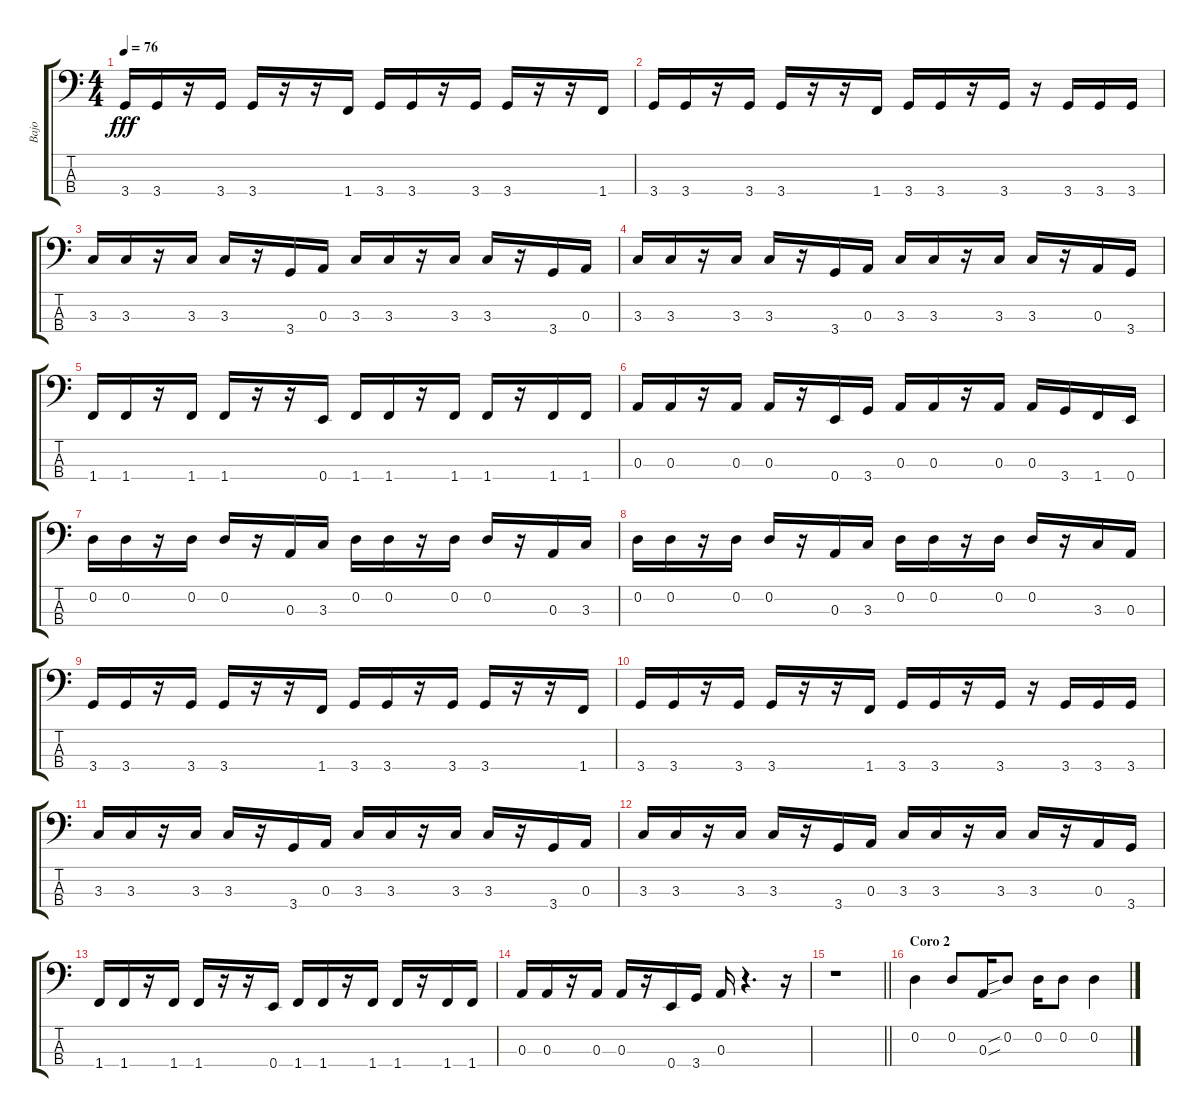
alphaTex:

\track ("Bajo" "Bajo") {instrument electricbassfinger}
\staff {score tabs}
\tuning (G2 D2 A1 E1) {hide}
\ts (4 4)
\tempo 76
\clef f4
\ks c
3.4.16{dy fff} 3.4.16 r.16 3.4.16 3.4.16 r.16 r.16 1.4.16 3.4.16 3.4.16 r.16 3.4.16 3.4.16 r.16 r.16 1.4.16 |
3.4.16 3.4.16 r.16 3.4.16 3.4.16 r.16 r.16 1.4.16 3.4.16 3.4.16 r.16 3.4.16 r.16 3.4.16 3.4.16 3.4.16 |
3.3.16 3.3.16 r.16 3.3.16 3.3.16 r.16 3.4.16 0.3.16 3.3.16 3.3.16 r.16 3.3.16 3.3.16 r.16 3.4.16 0.3.16 |
3.3.16 3.3.16 r.16 3.3.16 3.3.16 r.16 3.4.16 0.3.16 3.3.16 3.3.16 r.16 3.3.16 3.3.16 r.16 0.3.16 3.4.16 |
1.4.16 1.4.16 r.16 1.4.16 1.4.16 r.16 r.16 0.4.16 1.4.16 1.4.16 r.16 1.4.16 1.4.16 r.16 1.4.16 1.4.16 |
0.3.16 0.3.16 r.16 0.3.16 0.3.16 r.16 0.4.16 3.4.16 0.3.16 0.3.16 r.16 0.3.16 0.3.16 3.4.16 1.4.16 0.4.16 |
0.2.16 0.2.16 r.16 0.2.16 0.2.16 r.16 0.3.16 3.3.16 0.2.16 0.2.16 r.16 0.2.16 0.2.16 r.16 0.3.16 3.3.16 |
0.2.16 0.2.16 r.16 0.2.16 0.2.16 r.16 0.3.16 3.3.16 0.2.16 0.2.16 r.16 0.2.16 0.2.16 r.16 3.3.16 0.3.16 |
3.4.16 3.4.16 r.16 3.4.16 3.4.16 r.16 r.16 1.4.16 3.4.16 3.4.16 r.16 3.4.16 3.4.16 r.16 r.16 1.4.16 |
3.4.16 3.4.16 r.16 3.4.16 3.4.16 r.16 r.16 1.4.16 3.4.16 3.4.16 r.16 3.4.16 r.16 3.4.16 3.4.16 3.4.16 |
3.3.16 3.3.16 r.16 3.3.16 3.3.16 r.16 3.4.16 0.3.16 3.3.16 3.3.16 r.16 3.3.16 3.3.16 r.16 3.4.16 0.3.16 |
3.3.16 3.3.16 r.16 3.3.16 3.3.16 r.16 3.4.16 0.3.16 3.3.16 3.3.16 r.16 3.3.16 3.3.16 r.16 0.3.16 3.4.16 |
1.4.16 1.4.16 r.16 1.4.16 1.4.16 r.16 r.16 0.4.16 1.4.16 1.4.16 r.16 1.4.16 1.4.16 r.16 1.4.16 1.4.16 |
0.3.16 0.3.16 r.16 0.3.16 0.3.16 r.16 0.4.16 3.4.16 0.3.16 r.4{d} r.16 |
\barLineRight lightlight
r.1 |
\section ("" "Coro 2")
0.2.4 0.2.8 0.3{sou}.16 0.2{sib}.8 0.2.16 0.2.8 0.2.4
